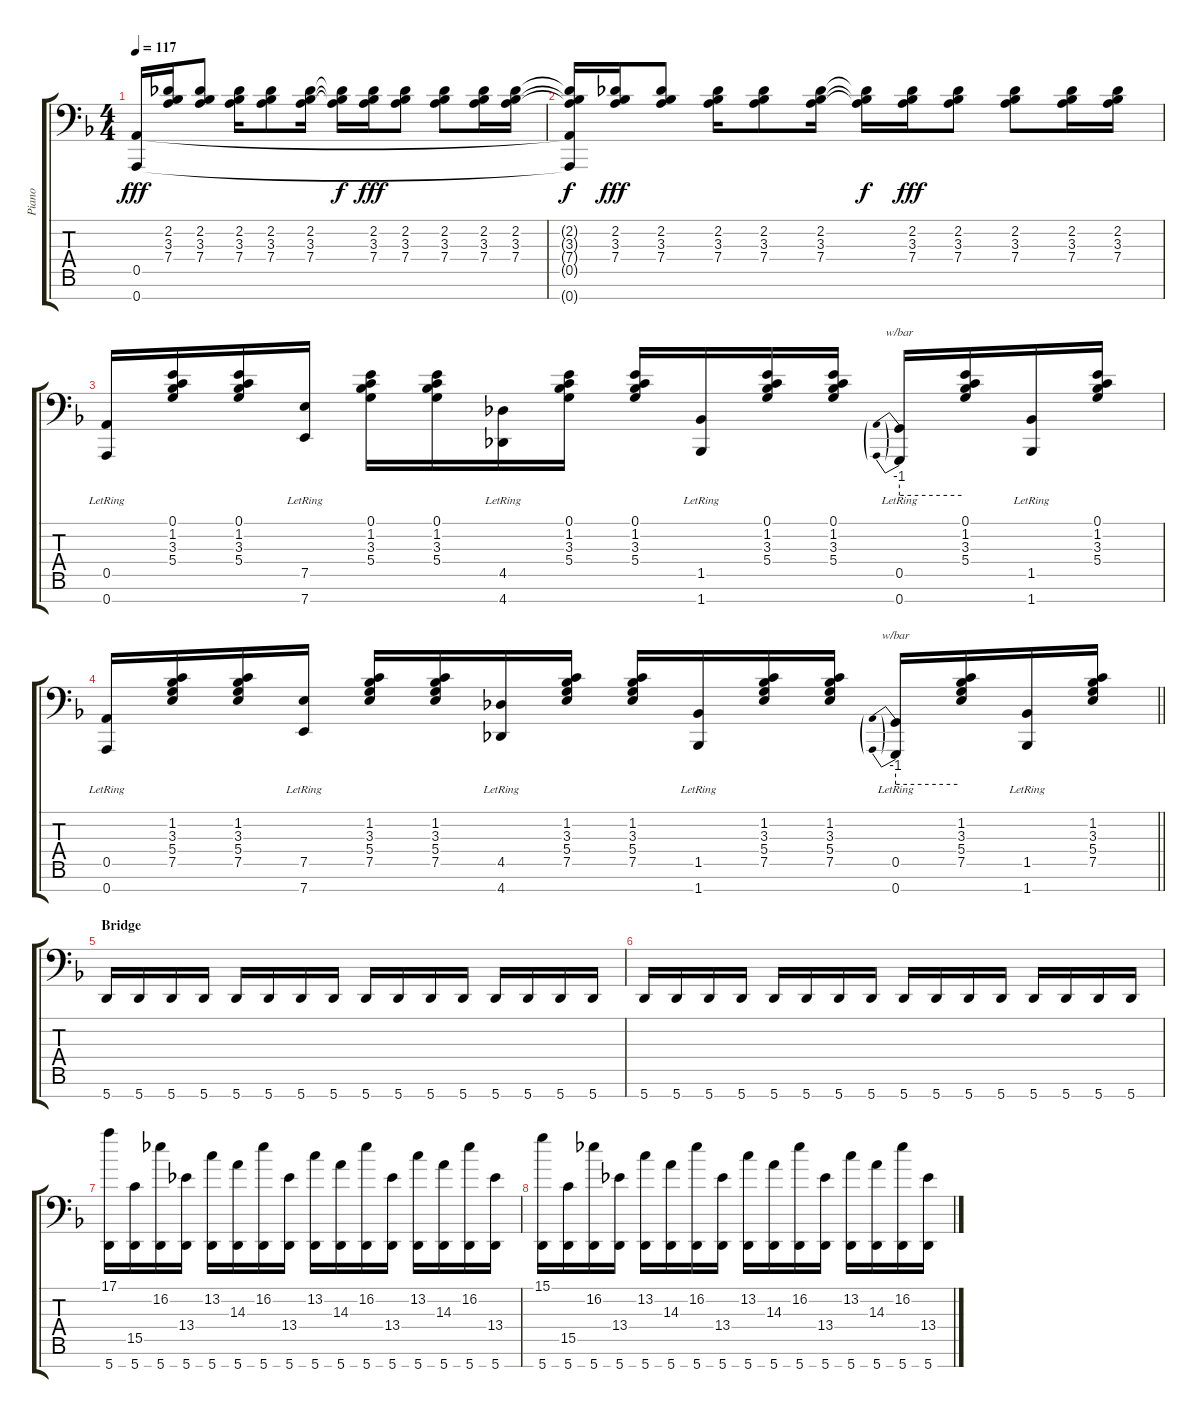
\track ("Piano" "Piano") {instrument acousticgrandpiano}
\staff {score tabs}
\tuning (E4 B3 G3 D3 A2 E2 A1) {hide}
\ts (4 4)
\tempo 117
\clef f4
\ks f
(0.5 0.7).16{dy fff} (2.2 3.3 7.4).16 (2.2 3.3 7.4).8 (2.2 3.3 7.4).16 (2.2 3.3 7.4).8 (2.2 3.3 7.4).16 (2.2{t} 3.3{t} 7.4{t}).16{dy f} (2.2 3.3 7.4).16{dy fff} (2.2 3.3 7.4).8 (2.2 3.3 7.4).8 (2.2 3.3 7.4).16 (2.2 3.3 7.4).16 |
(2.2{t} 3.3{t} 7.4{t} 0.5{t} 0.7{t}).16{dy f} (2.2 3.3 7.4).16{dy fff} (2.2 3.3 7.4).8 (2.2 3.3 7.4).16 (2.2 3.3 7.4).8 (2.2 3.3 7.4).16 (2.2{t} 3.3{t} 7.4{t}).16{dy f} (2.2 3.3 7.4).16{dy fff} (2.2 3.3 7.4).8 (2.2 3.3 7.4).8 (2.2 3.3 7.4).16 (2.2 3.3 7.4).16 |
(0.5{lr} 0.7{lr}).16 (0.1 1.2 3.3 5.4).16 (0.1 1.2 3.3 5.4).16 (7.5{lr} 7.7{lr}).16 (0.1 1.2 3.3 5.4).16 (0.1 1.2 3.3 5.4).16 (4.5{lr} 4.7{lr}).16 (0.1 1.2 3.3 5.4).16 (0.1 1.2 3.3 5.4).16 (1.5{lr} 1.7{lr}).16 (0.1 1.2 3.3 5.4).16 (0.1 1.2 3.3 5.4).16 (0.5{lr} 0.7{lr}).16{tbe (predive default 0 -4 60 -4)} (0.1 1.2 3.3 5.4).16 (1.5{lr} 1.7{lr}).16 (0.1 1.2 3.3 5.4).16 |
\barLineRight lightlight
(0.5{lr} 0.7{lr}).16 (1.2 3.3 5.4 7.5).16 (1.2 3.3 5.4 7.5).16 (7.5{lr} 7.7{lr}).16 (1.2 3.3 5.4 7.5).16 (1.2 3.3 5.4 7.5).16 (4.5{lr} 4.7{lr}).16 (1.2 3.3 5.4 7.5).16 (1.2 3.3 5.4 7.5).16 (1.5{lr} 1.7{lr}).16 (1.2 3.3 5.4 7.5).16 (1.2 3.3 5.4 7.5).16 (0.5{lr} 0.7{lr}).16{tbe (predive default 0 -4 60 -4)} (1.2 3.3 5.4 7.5).16 (1.5{lr} 1.7{lr}).16 (1.2 3.3 5.4 7.5).16 |
\section ("" "Bridge")
5.7.16 5.7.16 5.7.16 5.7.16 5.7.16 5.7.16 5.7.16 5.7.16 5.7.16 5.7.16 5.7.16 5.7.16 5.7.16 5.7.16 5.7.16 5.7.16 |
5.7.16 5.7.16 5.7.16 5.7.16 5.7.16 5.7.16 5.7.16 5.7.16 5.7.16 5.7.16 5.7.16 5.7.16 5.7.16 5.7.16 5.7.16 5.7.16 |
(17.1 5.7).16 (15.5 5.7).16 (16.2 5.7).16 (13.4 5.7).16 (13.2 5.7).16 (14.3 5.7).16 (16.2 5.7).16 (13.4 5.7).16 (13.2 5.7).16 (14.3 5.7).16 (16.2 5.7).16 (13.4 5.7).16 (13.2 5.7).16 (14.3 5.7).16 (16.2 5.7).16 (13.4 5.7).16 |
(15.1 5.7).16 (15.5 5.7).16 (16.2 5.7).16 (13.4 5.7).16 (13.2 5.7).16 (14.3 5.7).16 (16.2 5.7).16 (13.4 5.7).16 (13.2 5.7).16 (14.3 5.7).16 (16.2 5.7).16 (13.4 5.7).16 (13.2 5.7).16 (14.3 5.7).16 (16.2 5.7).16 (13.4 5.7).16
